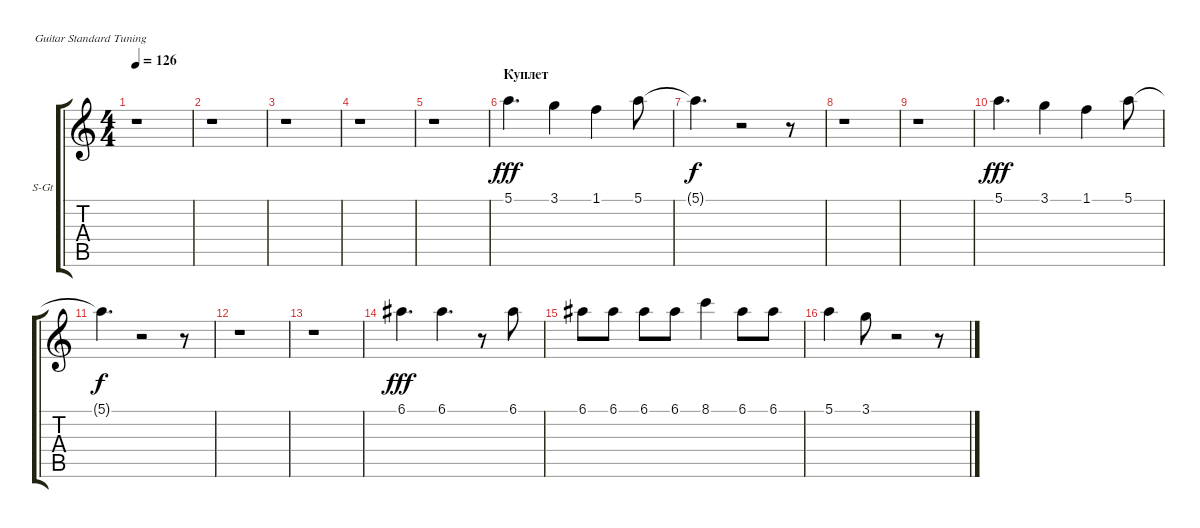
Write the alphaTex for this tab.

\bracketExtendMode groupsimilarinstruments
\firstSystemTrackNameOrientation horizontal
\otherSystemsTrackNameOrientation horizontal
\track ("Валерий Кипелов" "S-Gt") {instrument tenorsax}
\staff {score tabs}
\tuning (E4 B3 G3 D3 A2 E2)
\displaytranspose 12
\ts (4 4)
\tempo 126
\clef g2
\ks c
r.1{dy fff} |
r.1 |
r.1 |
r.1 |
r.1 |
\section ("" "Куплет")
5.1.4{d} 3.1.4 1.1.4 5.1.8 |
5.1{t}.4{d dy f} r.2 r.8 |
r.1 |
r.1 |
5.1.4{d dy fff} 3.1.4 1.1.4 5.1.8 |
5.1{t}.4{d dy f} r.2 r.8 |
r.1 |
r.1 |
6.1.4{d dy fff} 6.1.4{d} r.8 6.1.8 |
6.1.8 6.1.8 6.1.8 6.1.8 8.1.4 6.1.8 6.1.8 |
5.1.4 3.1.8 r.2 r.8
